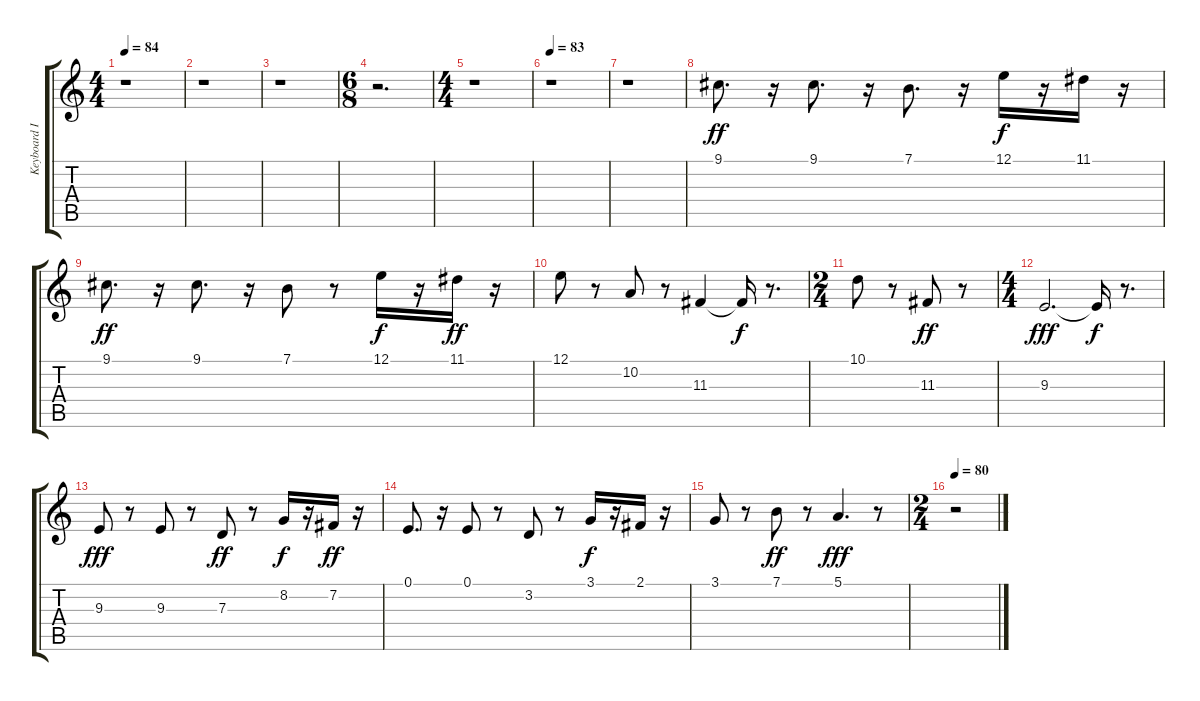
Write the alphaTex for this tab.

\track ("Keyboard IV" "Keyboard I") {instrument tubularbells}
\staff {score tabs}
\tuning (E4 B3 G3 D3 A2 E2) {hide}
\ts (4 4)
\tempo 84
\clef g2
\ks c
r.1{dy fff} |
r.1 |
r.1 |
\ts (6 8)
r.2{d} |
\ts (4 4)
r.1 |
\tempo 83
r.1 |
r.1 |
9.1.8{d dy ff} r.16 9.1.8{d} r.16 7.1.8{d} r.16 12.1.16{dy f} r.16 11.1.16 r.16 |
9.1.8{d dy ff} r.16 9.1.8{d} r.16 7.1.8 r.8 12.1.16{dy f} r.16 11.1.16{dy ff} r.16 |
12.1.8 r.8 10.2.8 r.8 11.3.4 11.3{t}.16{dy f} r.8{d} |
\ts (2 4)
10.1.8 r.8 11.3.8{dy ff} r.8 |
\ts (4 4)
9.3.2{d dy fff} 9.3{t}.16{dy f} r.8{d} |
9.3.8{dy fff} r.8 9.3.8 r.8 7.3.8{dy ff} r.8 8.2.16{dy f} r.16 7.2.16{dy ff} r.16 |
0.1.8{d} r.16 0.1.8 r.8 3.2.8 r.8 3.1.16{dy f} r.16 2.1.16 r.16 |
3.1.8 r.8 7.1.8{dy ff} r.8 5.1.4{d dy fff} r.8 |
\ts (2 4)
\tempo 80
r.2
